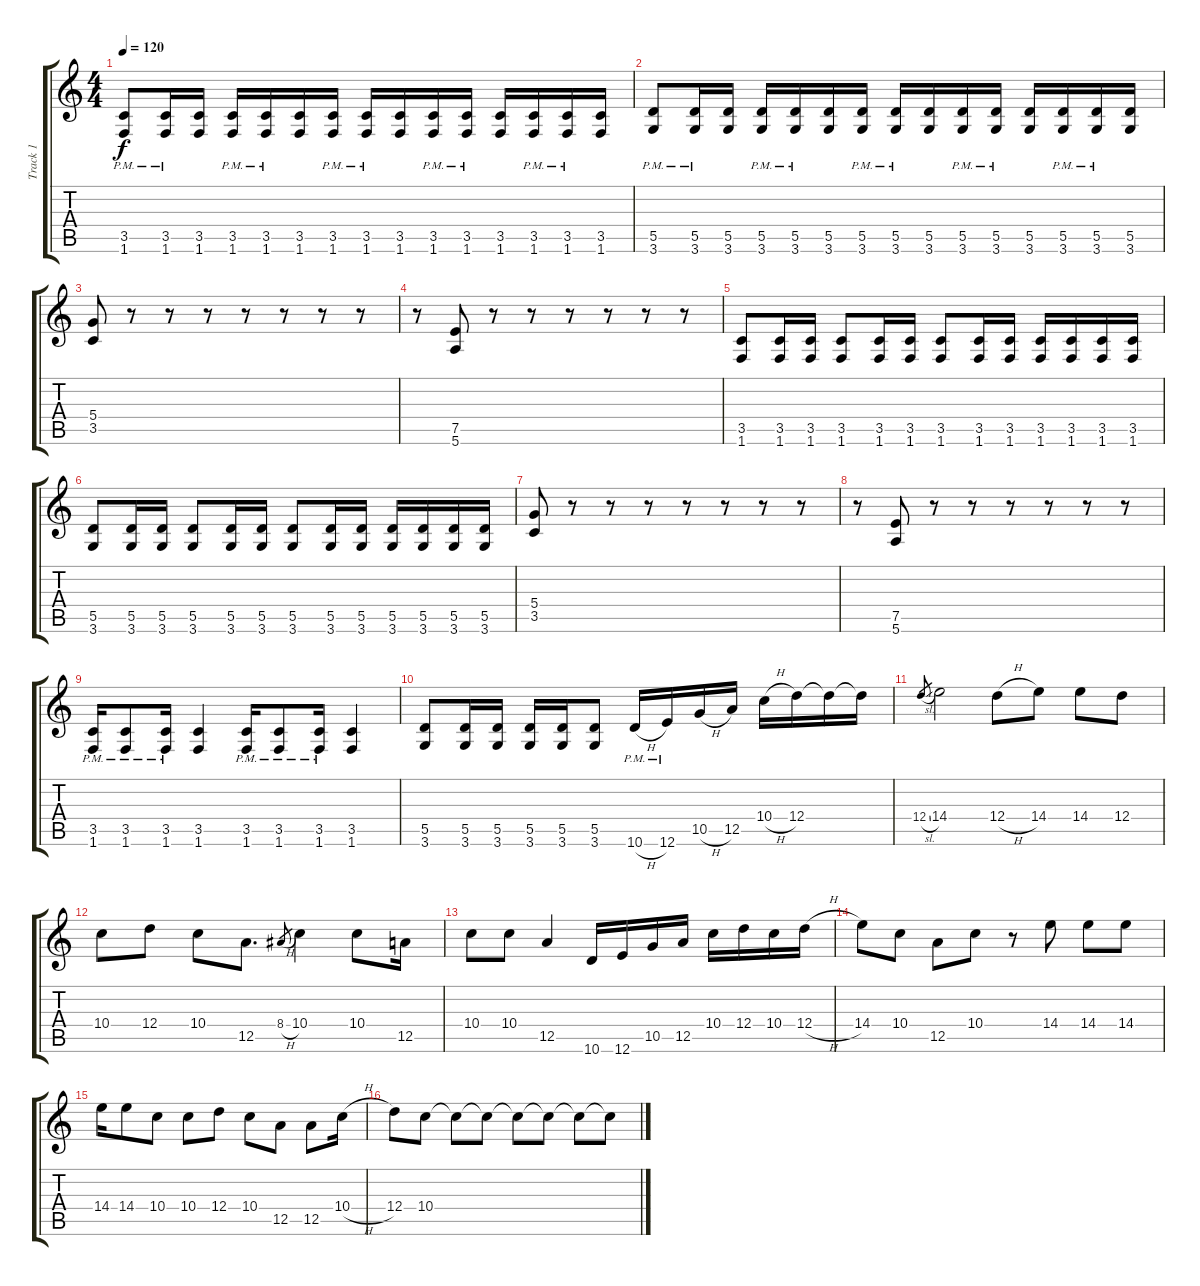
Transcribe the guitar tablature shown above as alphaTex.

\track ("Track 1" "Track 1") {instrument overdrivenguitar}
\staff {score tabs}
\tuning (E4 B3 G3 D3 A2 E2) {hide}
\ts (4 4)
\tempo 120
\clef g2
\ks c
(3.5{pm} 1.6{pm}).8{dy f} (3.5{pm} 1.6{pm}).16 (3.5 1.6).16 (3.5{pm} 1.6{pm}).16 (3.5{pm} 1.6{pm}).16 (3.5 1.6).16 (3.5{pm} 1.6{pm}).16 (3.5{pm} 1.6{pm}).16 (3.5 1.6).16 (3.5{pm} 1.6{pm}).16 (3.5{pm} 1.6{pm}).16 (3.5 1.6).16 (3.5{pm} 1.6{pm}).16 (3.5{pm} 1.6{pm}).16 (3.5 1.6).16 |
(5.5{pm} 3.6{pm}).8 (5.5{pm} 3.6{pm}).16 (5.5 3.6).16 (5.5{pm} 3.6{pm}).16 (5.5{pm} 3.6{pm}).16 (5.5 3.6).16 (5.5{pm} 3.6{pm}).16 (5.5{pm} 3.6{pm}).16 (5.5 3.6).16 (5.5{pm} 3.6{pm}).16 (5.5{pm} 3.6{pm}).16 (5.5 3.6).16 (5.5{pm} 3.6{pm}).16 (5.5{pm} 3.6{pm}).16 (5.5 3.6).16 |
(5.4 3.5).8 r.8 r.8 r.8 r.8 r.8 r.8 r.8 |
r.8 (7.5 5.6).8 r.8 r.8 r.8 r.8 r.8 r.8 |
(3.5 1.6).8 (3.5 1.6).16 (3.5 1.6).16 (3.5 1.6).8 (3.5 1.6).16 (3.5 1.6).16 (3.5 1.6).8 (3.5 1.6).16 (3.5 1.6).16 (3.5 1.6).16 (3.5 1.6).16 (3.5 1.6).16 (3.5 1.6).16 |
(5.5 3.6).8 (5.5 3.6).16 (5.5 3.6).16 (5.5 3.6).8 (5.5 3.6).16 (5.5 3.6).16 (5.5 3.6).8 (5.5 3.6).16 (5.5 3.6).16 (5.5 3.6).16 (5.5 3.6).16 (5.5 3.6).16 (5.5 3.6).16 |
(5.4 3.5).8 r.8 r.8 r.8 r.8 r.8 r.8 r.8 |
r.8 (7.5 5.6).8 r.8 r.8 r.8 r.8 r.8 r.8 |
(3.5 1.6{pm}).16 (3.5 1.6{pm}).8 (3.5 1.6{pm}).16 (3.5 1.6).4 (3.5 1.6{pm}).16 (3.5 1.6{pm}).8 (3.5 1.6{pm}).16 (3.5 1.6).4 |
(5.5 3.6).8 (5.5 3.6).16 (5.5 3.6).16 (5.5 3.6).16 (5.5 3.6).16 (5.5 3.6).8 10.6{h pm}.16 12.6{pm}.16 10.5{h}.16 12.5.16 10.4{h}.16 12.4.16 12.4{t}.16 12.4{t}.16 |
12.4{sl}.8{gr} 14.4.2 12.4{h}.8 14.4.8 14.4.8 12.4.8 |
10.4.8 12.4.8 10.4.8 12.5.8{d} 8.4{h}.8{gr} 10.4.4 10.4.8 12.5.16 |
10.4.8 10.4.8 12.5.4 10.6.16 12.6.16 10.5.16 12.5.16 10.4.16 12.4.16 10.4.16 12.4{h}.16 |
14.4.8 10.4.8 12.5.8 10.4.8 r.8 14.4.8 14.4.8 14.4.8 |
14.4.16 14.4.8 10.4.8 10.4.8 12.4.8 10.4.8 12.5.8 12.5.8 10.4{h}.16 |
12.4.8 10.4.8 10.4{t}.8 10.4{t}.8 10.4{t}.8 10.4{t}.8 10.4{t}.8 10.4{t}.8
